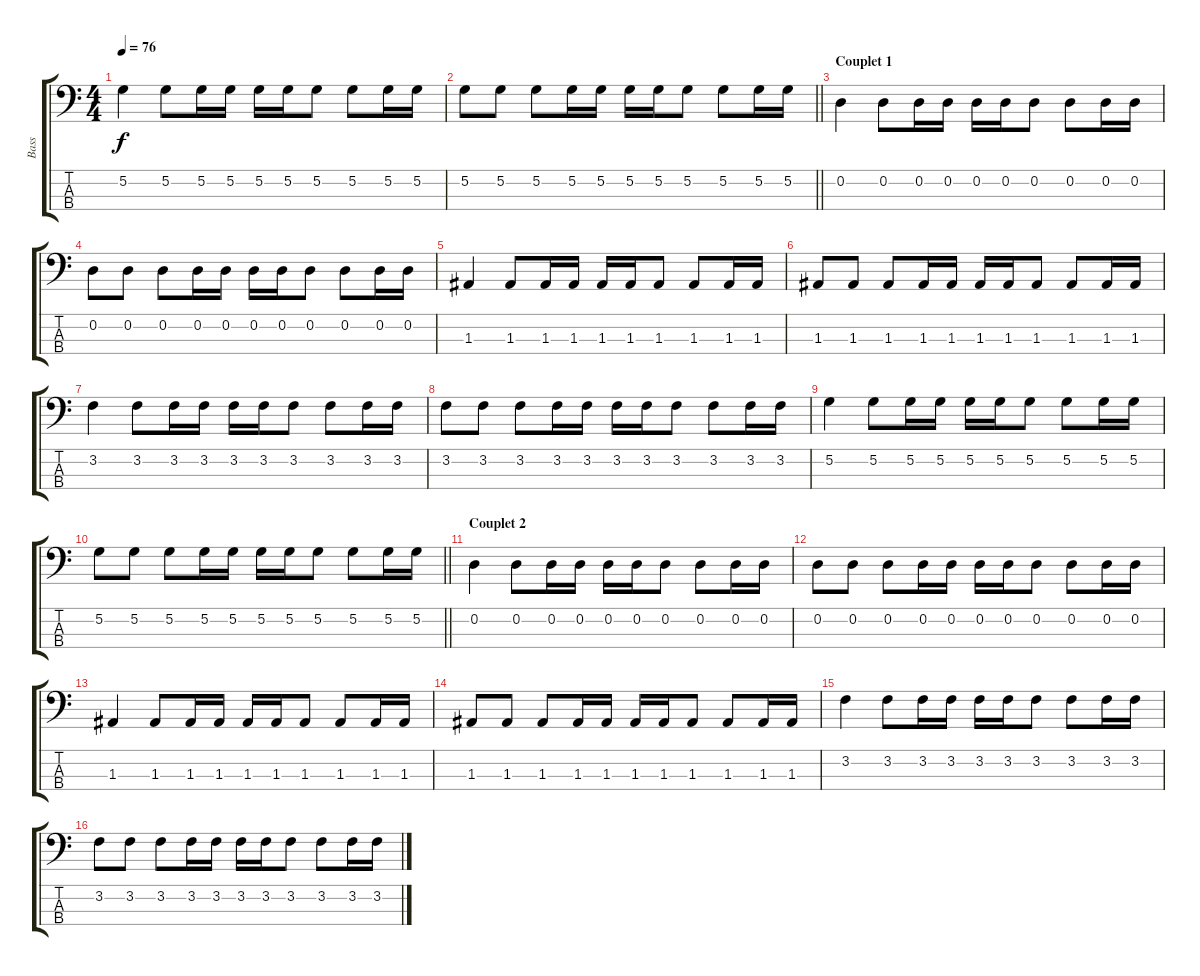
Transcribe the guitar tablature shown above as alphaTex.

\track ("Bass" "Bass") {instrument acousticbass}
\staff {score tabs}
\tuning (G2 D2 A1 E1) {hide}
\ts (4 4)
\tempo 76
\clef f4
\ks c
5.2.4{dy f} 5.2.8 5.2.16 5.2.16 5.2.16 5.2.16 5.2.8 5.2.8 5.2.16 5.2.16 |
\barLineRight lightlight
5.2.8 5.2.8 5.2.8 5.2.16 5.2.16 5.2.16 5.2.16 5.2.8 5.2.8 5.2.16 5.2.16 |
\section ("" "Couplet 1")
0.2.4 0.2.8 0.2.16 0.2.16 0.2.16 0.2.16 0.2.8 0.2.8 0.2.16 0.2.16 |
0.2.8 0.2.8 0.2.8 0.2.16 0.2.16 0.2.16 0.2.16 0.2.8 0.2.8 0.2.16 0.2.16 |
1.3.4 1.3.8 1.3.16 1.3.16 1.3.16 1.3.16 1.3.8 1.3.8 1.3.16 1.3.16 |
1.3.8 1.3.8 1.3.8 1.3.16 1.3.16 1.3.16 1.3.16 1.3.8 1.3.8 1.3.16 1.3.16 |
3.2.4 3.2.8 3.2.16 3.2.16 3.2.16 3.2.16 3.2.8 3.2.8 3.2.16 3.2.16 |
3.2.8 3.2.8 3.2.8 3.2.16 3.2.16 3.2.16 3.2.16 3.2.8 3.2.8 3.2.16 3.2.16 |
5.2.4 5.2.8 5.2.16 5.2.16 5.2.16 5.2.16 5.2.8 5.2.8 5.2.16 5.2.16 |
\barLineRight lightlight
5.2.8 5.2.8 5.2.8 5.2.16 5.2.16 5.2.16 5.2.16 5.2.8 5.2.8 5.2.16 5.2.16 |
\section ("" "Couplet 2")
0.2.4{volume 12} 0.2.8 0.2.16 0.2.16 0.2.16 0.2.16 0.2.8 0.2.8 0.2.16 0.2.16 |
0.2.8 0.2.8 0.2.8 0.2.16 0.2.16 0.2.16 0.2.16 0.2.8 0.2.8 0.2.16 0.2.16 |
1.3.4 1.3.8 1.3.16 1.3.16 1.3.16 1.3.16 1.3.8 1.3.8 1.3.16 1.3.16 |
1.3.8 1.3.8 1.3.8 1.3.16 1.3.16 1.3.16 1.3.16 1.3.8 1.3.8 1.3.16 1.3.16 |
3.2.4 3.2.8 3.2.16 3.2.16 3.2.16 3.2.16 3.2.8 3.2.8 3.2.16 3.2.16 |
3.2.8 3.2.8 3.2.8 3.2.16 3.2.16 3.2.16 3.2.16 3.2.8 3.2.8 3.2.16 3.2.16
